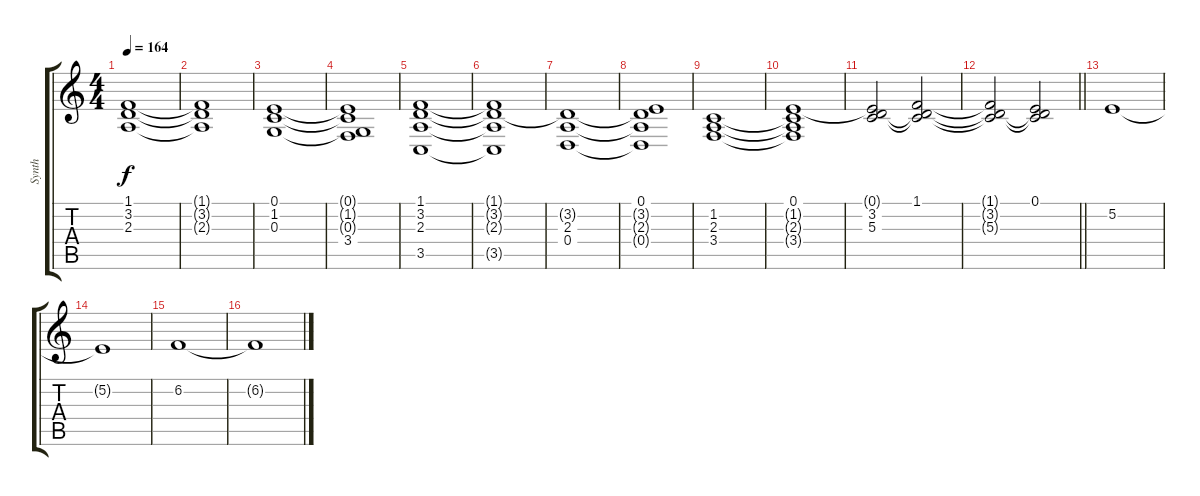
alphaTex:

\track ("Synth" "Synth") {instrument synthstrings1}
\staff {score tabs}
\tuning (E4 B3 G3 D3 A2 E2) {hide}
\ts (4 4)
\tempo 164
\clef g2
\ks c
(1.1 3.2 2.3).1{dy f} |
(1.1{t} 3.2{t} 2.3{t}).1 |
(0.1 1.2 0.3).1 |
(0.1{t} 1.2{t} 0.3{t} 3.4).1 |
(1.1 3.2 2.3 3.5).1 |
(1.1{t} 3.2{t} 2.3{t} 3.5{t}).1 |
(3.2{t} 2.3 0.4).1 |
(0.1 3.2{t} 2.3{t} 0.4{t}).1 |
(1.2 2.3 3.4).1 |
(0.1 1.2{t} 2.3{t} 3.4{t}).1 |
(0.1{t} 3.2 5.3).2 (1.1 3.2{t} 5.3{t}).2 |
\barLineRight lightlight
(1.1{t} 3.2{t} 5.3{t}).2 (0.1 3.2{t} 5.3{t}).2 |
\section ("" "")
5.2.1{volume 12 instrument synthstrings1} |
5.2{t}.1 |
6.2.1 |
6.2{t}.1
